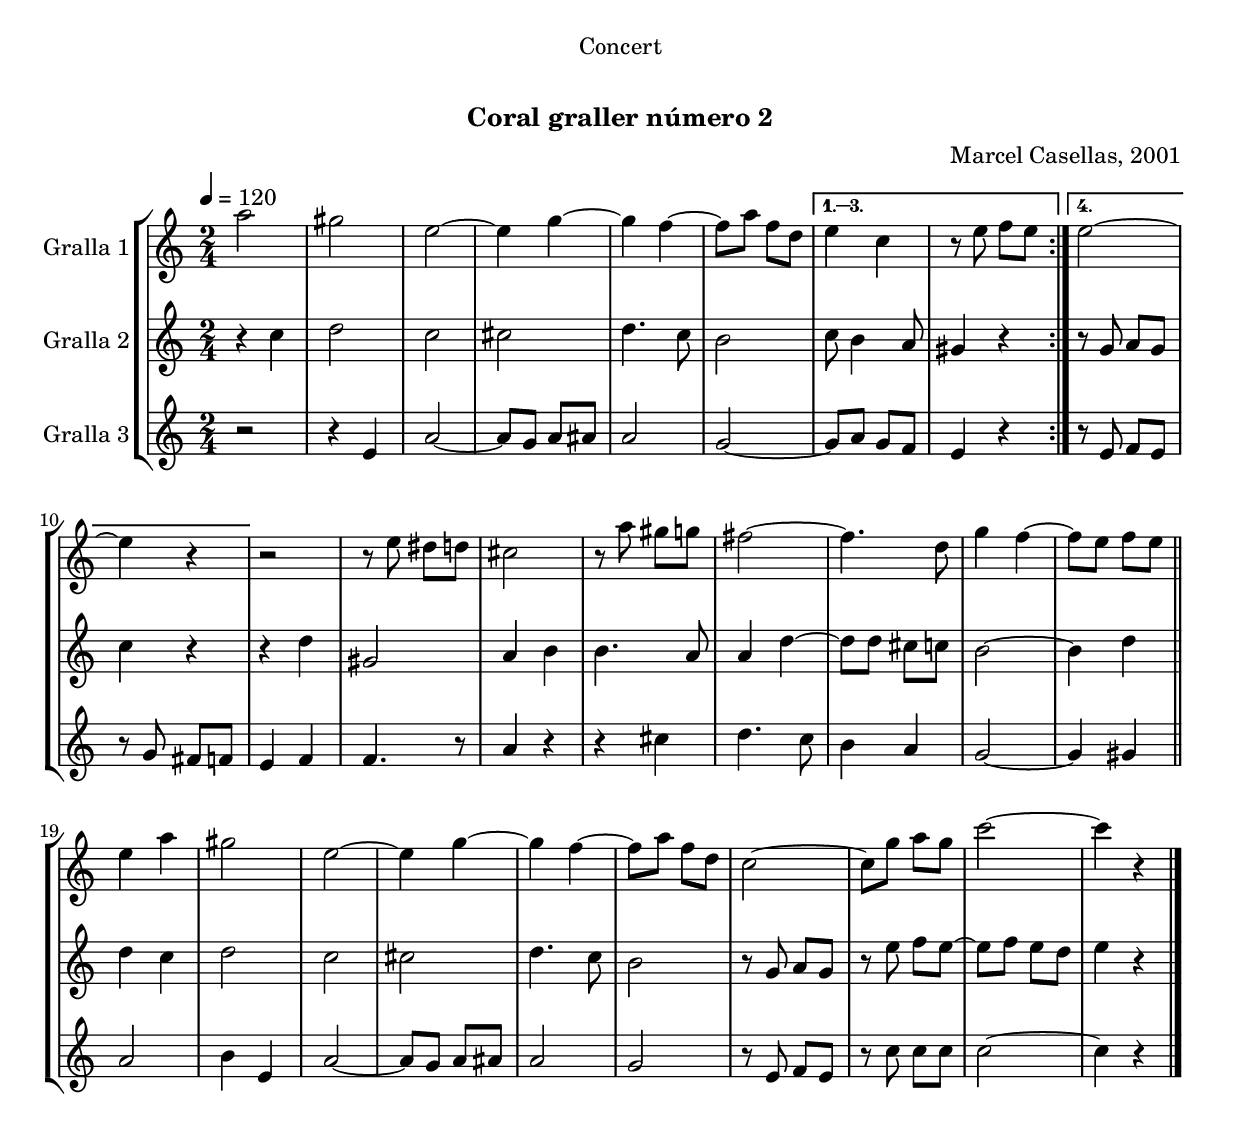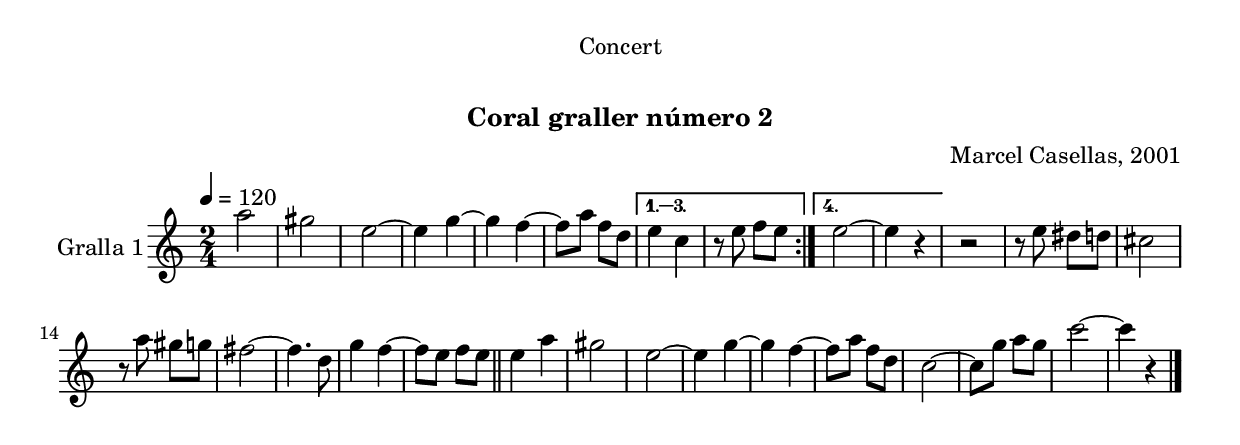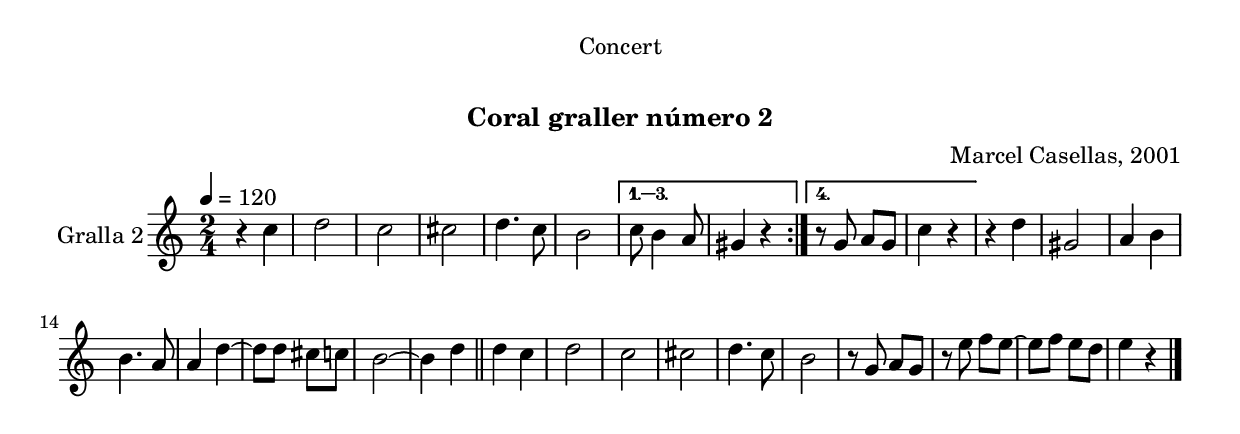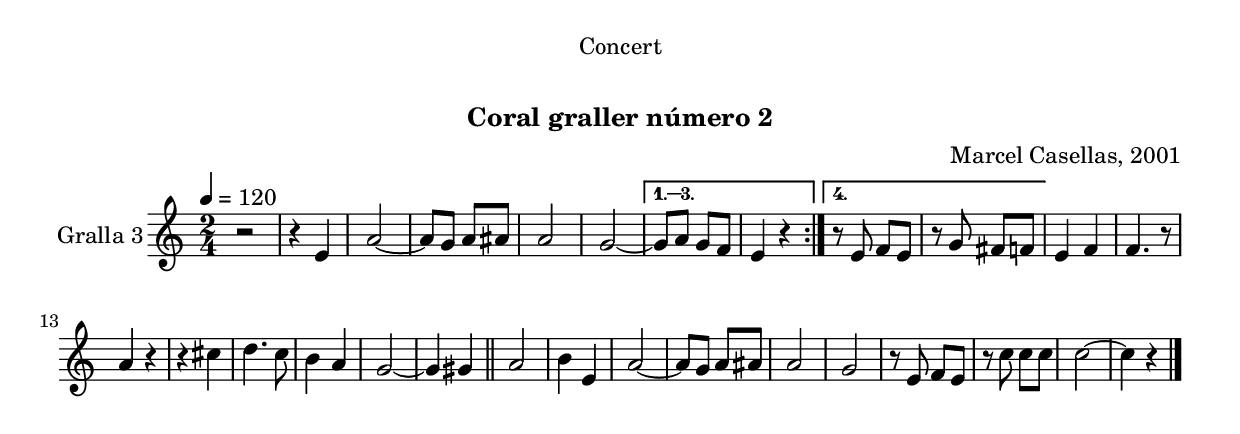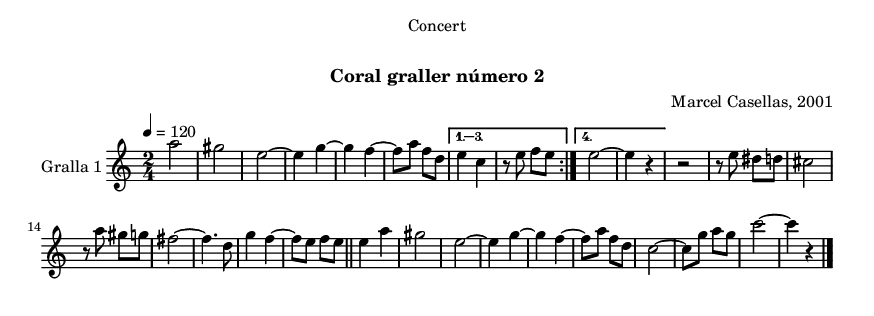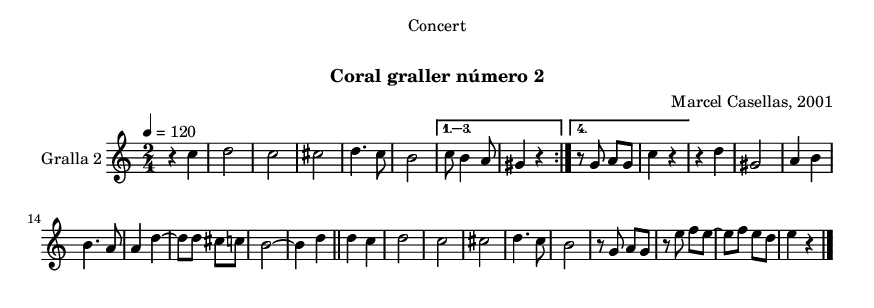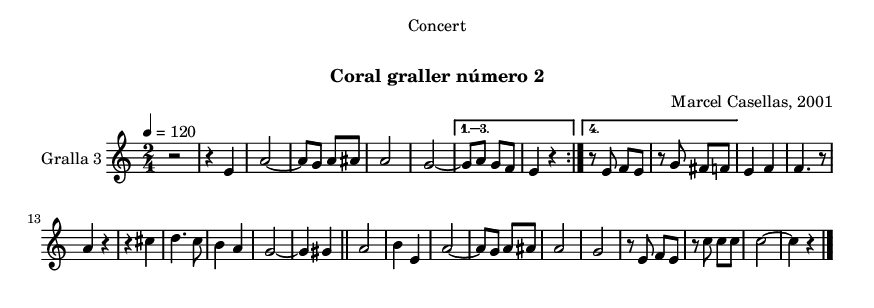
\version "2.16.0"

\header {
  dedication="Concert"
  title="   "
  subtitle="Coral graller número 2"
  subsubtitle=""
  poet=""
  meter=""
  piece=""
  composer="Marcel Casellas, 2001"
  arranger=""
  opus=""
  instrument=""
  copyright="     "
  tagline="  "
}

liniaroAa =
\relative a''
{
  \tempo 4=120
  \clef treble
  \key c \major
  \time 2/4
  \repeat volta 4 { a2  |
  gis2  |
  e2 ~  |
  e4 g ~  |
  %05
  g4 f ~  |
  f8 a f d }
  \alternative { { e4 c  |
  r8 e f e }
  { e2 ~  |
  %10
  e4 r } }
  r2  |
  r8 e dis d  |
  cis2  |
  r8 a' gis g  |
  %15
  fis2 ~  |
  fis4. d8  |
  g4 f ~  |
  f8 e f e  \bar "||"
  e4 a  |
  %20
  gis2  |
  e2 ~  |
  e4 g ~  |
  g4 f ~  |
  f8 a f d  |
  %25
  c2 ~  |
  c8 g' a g  |
  c2 ~  |
  c4 r  \bar "|."
}

liniaroAb =
\relative c''
{
  \tempo 4=120
  \clef treble
  \key c \major
  \time 2/4
  \repeat volta 4 { r4 c  |
  d2  |
  c2  |
  cis2  |
  %05
  d4. c8  |
  b2 }
  \alternative { { c8 b4 a8  |
  gis4 r }
  { r8 g a g  |
  %10
  c4 r } }
  r4 d  |
  gis,2  |
  a4 b  |
  b4. a8  |
  %15
  a4 d ~  |
  d8 d cis c  |
  b2 ~  |
  b4 d  \bar "||"
  d4 c  |
  %20
  d2  |
  c2  |
  cis2  |
  d4. c8  |
  b2  |
  %25
  r8 g a g  |
  r8 e' f e ~  |
  e8 f e d  |
  e4 r  \bar "|."
}

liniaroAc =
\relative e'
{
  \tempo 4=120
  \clef treble
  \key c \major
  \time 2/4
  \repeat volta 4 { r2  |
  r4 e  |
  a2 ~  |
  a8 g a ais  |
  %05
  a2  |
  g2 ~ }
  \alternative { { g8 a g f  |
  e4 r }
  { r8 e f e  |
  %10
  r8 g fis f } }
  e4 f  |
  f4. r8  | % kompletite
  a4 r  |
  r4 cis  |
  %15
  d4. c8  |
  b4 a  |
  g2 ~  |
  g4 gis  \bar "||"
  a2  |
  %20
  b4 e,  |
  a2 ~  |
  a8 g a ais  |
  a2  |
  g2  |
  %25
  r8 e f e  |
  r8 c' c c  |
  c2 ~  |
  c4 r  \bar "|."
}

\book {

\paper {
  print-page-number = false
}

\bookpart {
  \score {
    \new StaffGroup {
      \override Score.RehearsalMark #'self-alignment-X = #LEFT
      <<
        \new Staff \with {instrumentName = #"Gralla 1" } \liniaroAa
        \new Staff \with {instrumentName = #"Gralla 2" } \liniaroAb
        \new Staff \with {instrumentName = #"Gralla 3" } \liniaroAc
      >>
    }
    \layout {}
  }\score { \unfoldRepeats
    \new StaffGroup {
      \override Score.RehearsalMark #'self-alignment-X = #LEFT
      <<
        \new Staff \with {instrumentName = #"Gralla 1" } \liniaroAa
        \new Staff \with {instrumentName = #"Gralla 2" } \liniaroAb
        \new Staff \with {instrumentName = #"Gralla 3" } \liniaroAc
      >>
    }
    \midi {}
  }
}

\bookpart {
  \header {}
  \score {
    \new StaffGroup {
      \override Score.RehearsalMark #'self-alignment-X = #LEFT
      <<
        \new Staff \with {instrumentName = #"Gralla 1" } \liniaroAa
      >>
    }
    \layout {}
  }\score { \unfoldRepeats
    \new StaffGroup {
      \override Score.RehearsalMark #'self-alignment-X = #LEFT
      <<
        \new Staff \with {instrumentName = #"Gralla 1" } \liniaroAa
      >>
    }
    \midi {}
  }
}

\bookpart {
  \header {}
  \score {
    \new StaffGroup {
      \override Score.RehearsalMark #'self-alignment-X = #LEFT
      <<
        \new Staff \with {instrumentName = #"Gralla 2" } \liniaroAb
      >>
    }
    \layout {}
  }\score { \unfoldRepeats
    \new StaffGroup {
      \override Score.RehearsalMark #'self-alignment-X = #LEFT
      <<
        \new Staff \with {instrumentName = #"Gralla 2" } \liniaroAb
      >>
    }
    \midi {}
  }
}

\bookpart {
  \header {}
  \score {
    \new StaffGroup {
      \override Score.RehearsalMark #'self-alignment-X = #LEFT
      <<
        \new Staff \with {instrumentName = #"Gralla 3" } \liniaroAc
      >>
    }
    \layout {}
  }\score { \unfoldRepeats
    \new StaffGroup {
      \override Score.RehearsalMark #'self-alignment-X = #LEFT
      <<
        \new Staff \with {instrumentName = #"Gralla 3" } \liniaroAc
      >>
    }
    \midi {}
  }
}

}

\book {

\paper {
  print-page-number = false
  #(set-paper-size "a6landscape")
  #(layout-set-staff-size 14)
}

\bookpart {
  \header {}
  \score {
    \new StaffGroup {
      \override Score.RehearsalMark #'self-alignment-X = #LEFT
      <<
        \new Staff \with {instrumentName = #"Gralla 1" } \liniaroAa
      >>
    }
    \layout {}
  }
}

\bookpart {
  \header {}
  \score {
    \new StaffGroup {
      \override Score.RehearsalMark #'self-alignment-X = #LEFT
      <<
        \new Staff \with {instrumentName = #"Gralla 2" } \liniaroAb
      >>
    }
    \layout {}
  }
}

\bookpart {
  \header {}
  \score {
    \new StaffGroup {
      \override Score.RehearsalMark #'self-alignment-X = #LEFT
      <<
        \new Staff \with {instrumentName = #"Gralla 3" } \liniaroAc
      >>
    }
    \layout {}
  }
}

}

